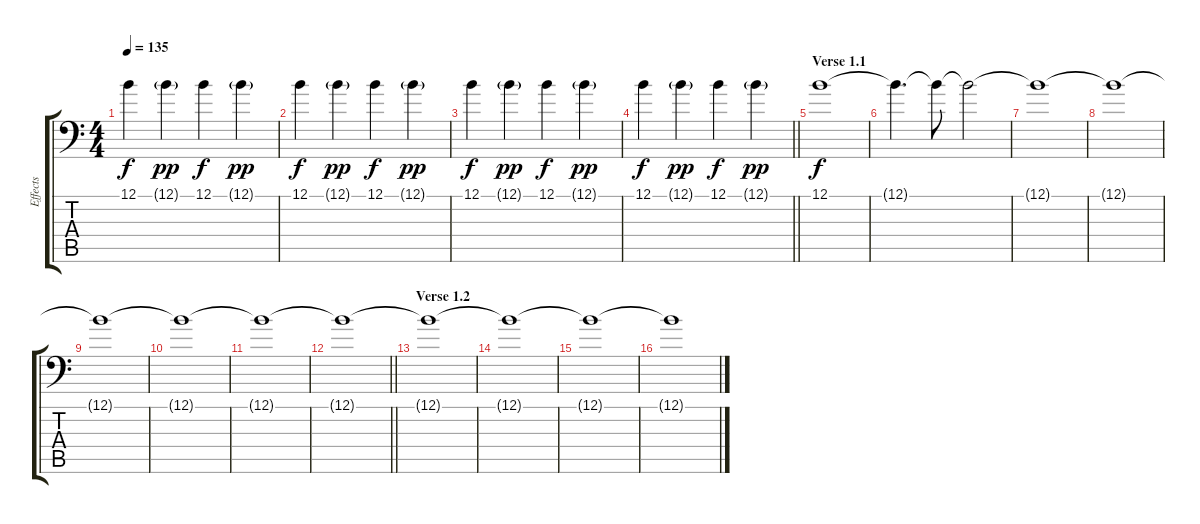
\track ("Effects" "Effects") {instrument lead2sawtooth}
\staff {score tabs}
\tuning (B3 Gb3 D3 A2 E2 B0) {hide}
\ts (4 4)
\tempo 135
\clef f4
\ks c
12.1.4{dy f} 12.1{g}.4{dy pp} 12.1.4{dy f} 12.1{g}.4{dy pp} |
12.1.4{dy f} 12.1{g}.4{dy pp} 12.1.4{dy f} 12.1{g}.4{dy pp} |
12.1.4{dy f} 12.1{g}.4{dy pp} 12.1.4{dy f} 12.1{g}.4{dy pp} |
\barLineRight lightlight
12.1.4{dy f} 12.1{g}.4{dy pp} 12.1.4{dy f} 12.1{g}.4{dy pp} |
\section ("" "Verse 1.1")
12.1.1{dy f} |
12.1{t}.4{d} 12.1{t}.8{volume 4} 12.1{t}.2 |
12.1{t}.1 |
12.1{t}.1 |
12.1{t}.1 |
12.1{t}.1 |
12.1{t}.1 |
\barLineRight lightlight
12.1{t}.1 |
\section ("" "Verse 1.2")
12.1{t}.1 |
12.1{t}.1 |
12.1{t}.1 |
12.1{t}.1
